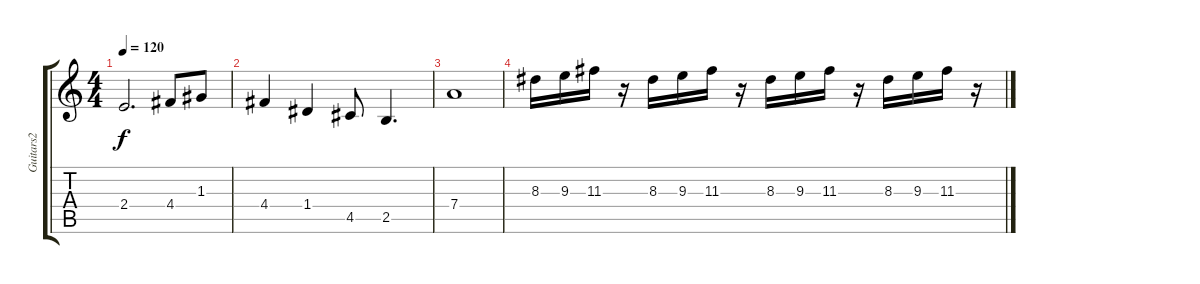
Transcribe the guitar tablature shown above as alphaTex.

\track ("Guitars2" "Guitars2") {instrument overdrivenguitar}
\staff {score tabs}
\tuning (E4 B3 G3 D3 A2 E2) {hide}
\ts (4 4)
\tempo 120
\clef g2
\ks c
2.4.2{d dy f} 4.4.8 1.3.8 |
4.4.4 1.4.4 4.5.8 2.5.4{d} |
7.4.1 |
8.3.16 9.3.16 11.3.16 r.16 8.3.16 9.3.16 11.3.16 r.16 8.3.16 9.3.16 11.3.16 r.16 8.3.16 9.3.16 11.3.16 r.16
